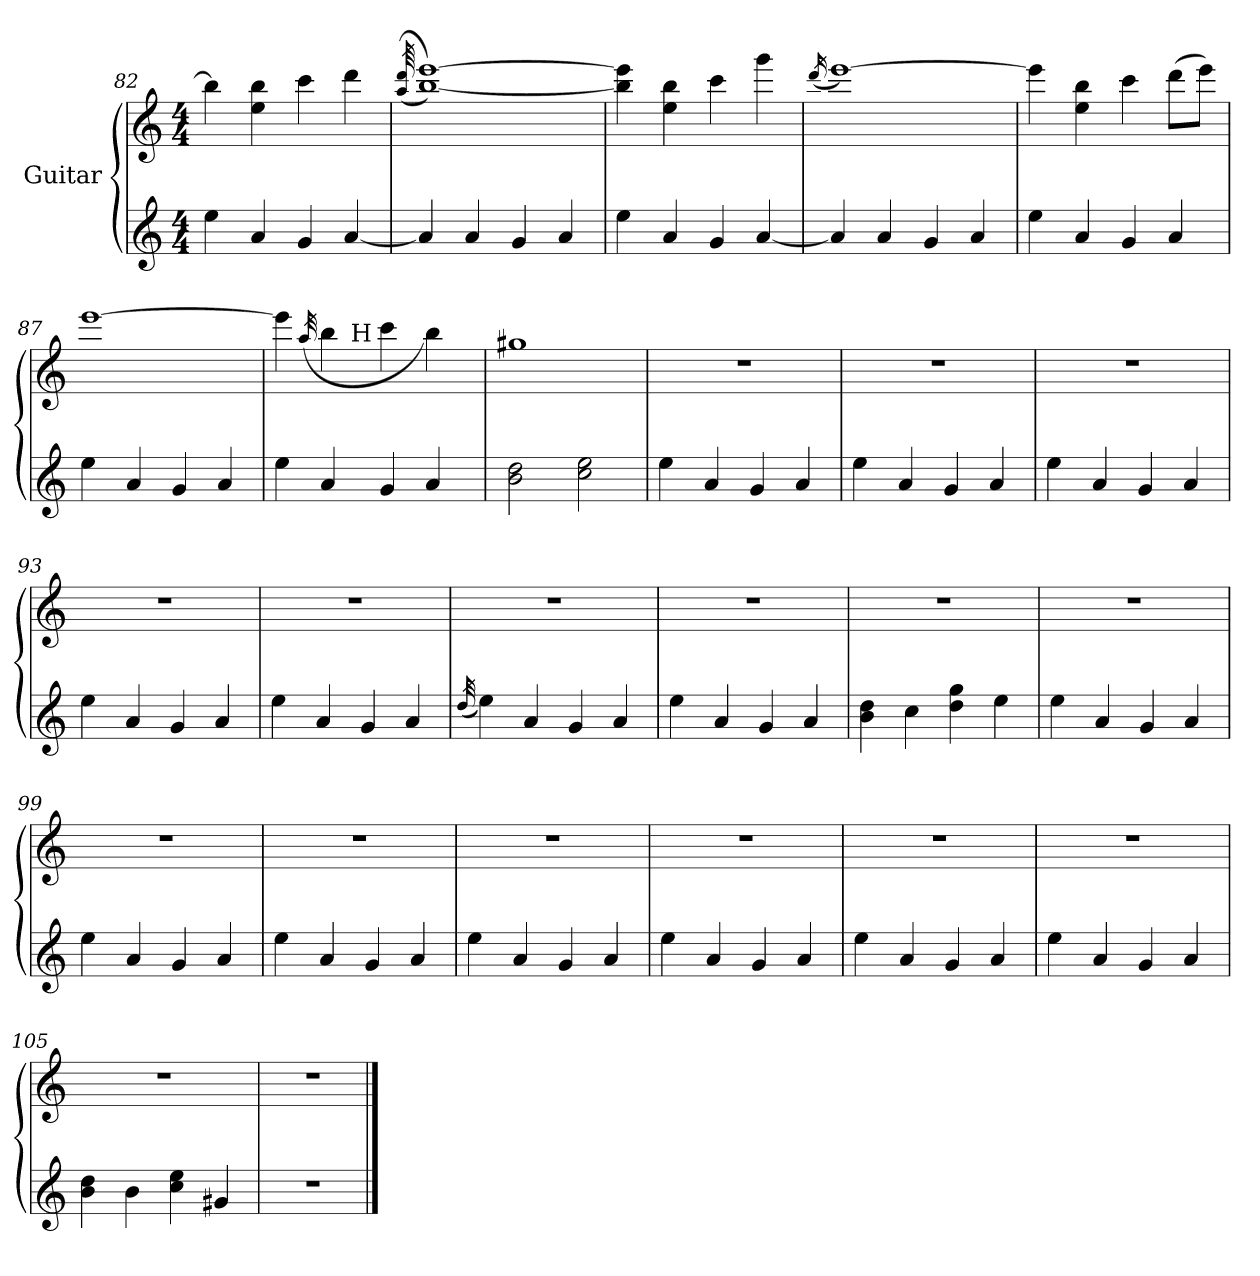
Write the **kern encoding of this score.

**kern	**kern
*part2	*part1
*staff2	*staff1
*I"Guitar	*I"Guitar
*clefG2	*clefG2
*ITrd7c12	*ITrd7c12
*k[]	*k[]
*C:	*C:
*M4/4	*M4/4
=82	=82
4e\	4b\]
4A/	4e\ 4b\
4G/	4cc\
[4A/	4dd\
!!LO:PB:g=z
=83	=83
.	((64qa/ 64qdd/
4A/]	[1b [1ee))
4A/	.
4G/	.
4A/	.
=84	=84
4e\	4b\] 4ee\]
4A/	4e\ 4b\
4G/	4cc\
[4A/	4gg\
=85	=85
.	(16qdd/
4A/]	[1ee)
4A/	.
4G/	.
4A/	.
=86	=86
4e\	4ee\]
4A/	4e\ 4b\
4G/	4cc\
4A/	(8dd\L
.	8ee\J)
=87	=87
4e\	[1ee
4A/	.
4G/	.
4A/	.
!!LO:LB:g=z
=88	=88
*	*^
4e\	4ee\]	4.ryy
.	(32qa/	.
4A/	4b\	.
!	!	!LO:TX:a:t=H
.	.	2ryy
4G/	4cc\	.
4A/	4b\)	.
.	.	8ryy
*	*v	*v
=89	=89
2B\ 2d\	1g#X
2c\ 2e\	.
=90	=90
4e\	1r
4A/	.
4G/	.
4A/	.
=91	=91
4e\	1r
4A/	.
4G/	.
4A/	.
=92	=92
4e\	1r
4A/	.
4G/	.
4A/	.
=93	=93
4e\	1r
4A/	.
4G/	.
4A/	.
=94	=94
4e\	1r
4A/	.
4G/	.
4A/	.
!!LO:LB:g=z
=95	=95
(32qd/	.
4e\)	1r
4A/	.
4G/	.
4A/	.
=96	=96
4e\	1r
4A/	.
4G/	.
4A/	.
=97	=97
4B\ 4d\	1r
4c\	.
4d\ 4g\	.
4e\	.
=98	=98
4e\	1r
4A/	.
4G/	.
4A/	.
=99	=99
4e\	1r
4A/	.
4G/	.
4A/	.
=100	=100
4e\	1r
4A/	.
4G/	.
4A/	.
=101	=101
4e\	1r
4A/	.
4G/	.
4A/	.
!!LO:LB:g=z
=102	=102
4e\	1r
4A/	.
4G/	.
4A/	.
=103	=103
4e\	1r
4A/	.
4G/	.
4A/	.
=104	=104
4e\	1r
4A/	.
4G/	.
4A/	.
=105	=105
4B\ 4d\	1r
4B\	.
4c\ 4e\	.
4G#X/	.
=106	=106
1r	1r
==	==
*-	*-
